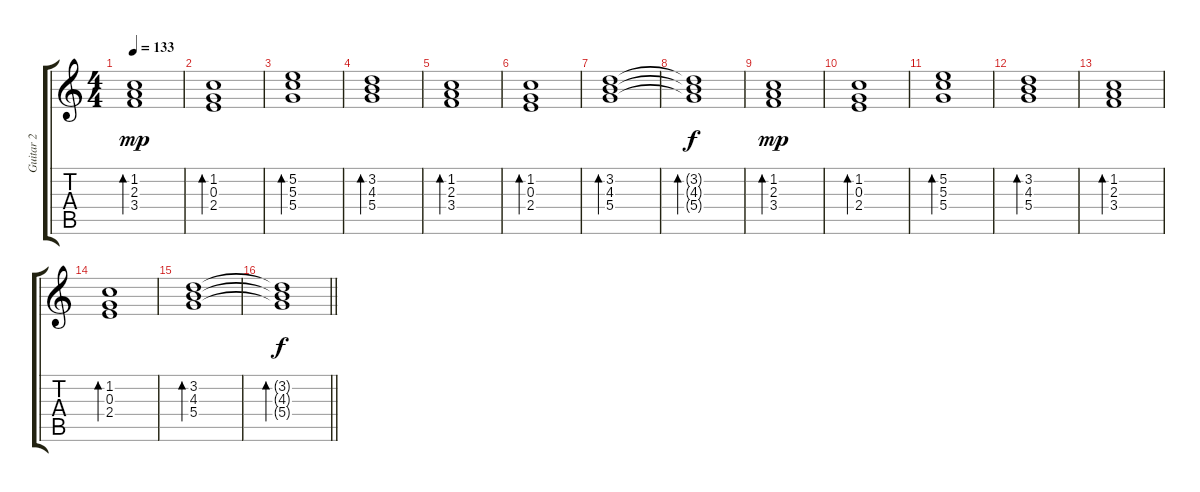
\track ("Guitar 2" "Guitar 2") {instrument electricguitarclean}
\staff {score tabs}
\tuning (E4 B3 G3 D3 A2 E2) {hide}
\ts (4 4)
\tempo 133
\clef g2
\ks c
(1.2 2.3 3.4).1{bd 240 dy mp instrument electricguitarclean} |
(1.2 0.3 2.4).1{bd 240} |
(5.2 5.3 5.4).1{bd 240} |
(3.2 4.3 5.4).1{bd 240} |
(1.2 2.3 3.4).1{bd 240} |
(1.2 0.3 2.4).1{bd 240} |
(3.2 4.3 5.4).1{bd 240} |
(3.2{t} 4.3{t} 5.4{t}).1{bd 240 dy f} |
(1.2 2.3 3.4).1{bd 240 dy mp} |
(1.2 0.3 2.4).1{bd 240} |
(5.2 5.3 5.4).1{bd 240} |
(3.2 4.3 5.4).1{bd 240} |
(1.2 2.3 3.4).1{bd 240} |
(1.2 0.3 2.4).1{bd 240} |
(3.2 4.3 5.4).1{bd 240} |
\barLineRight lightlight
(3.2{t} 4.3{t} 5.4{t}).1{bd 240 dy f}
